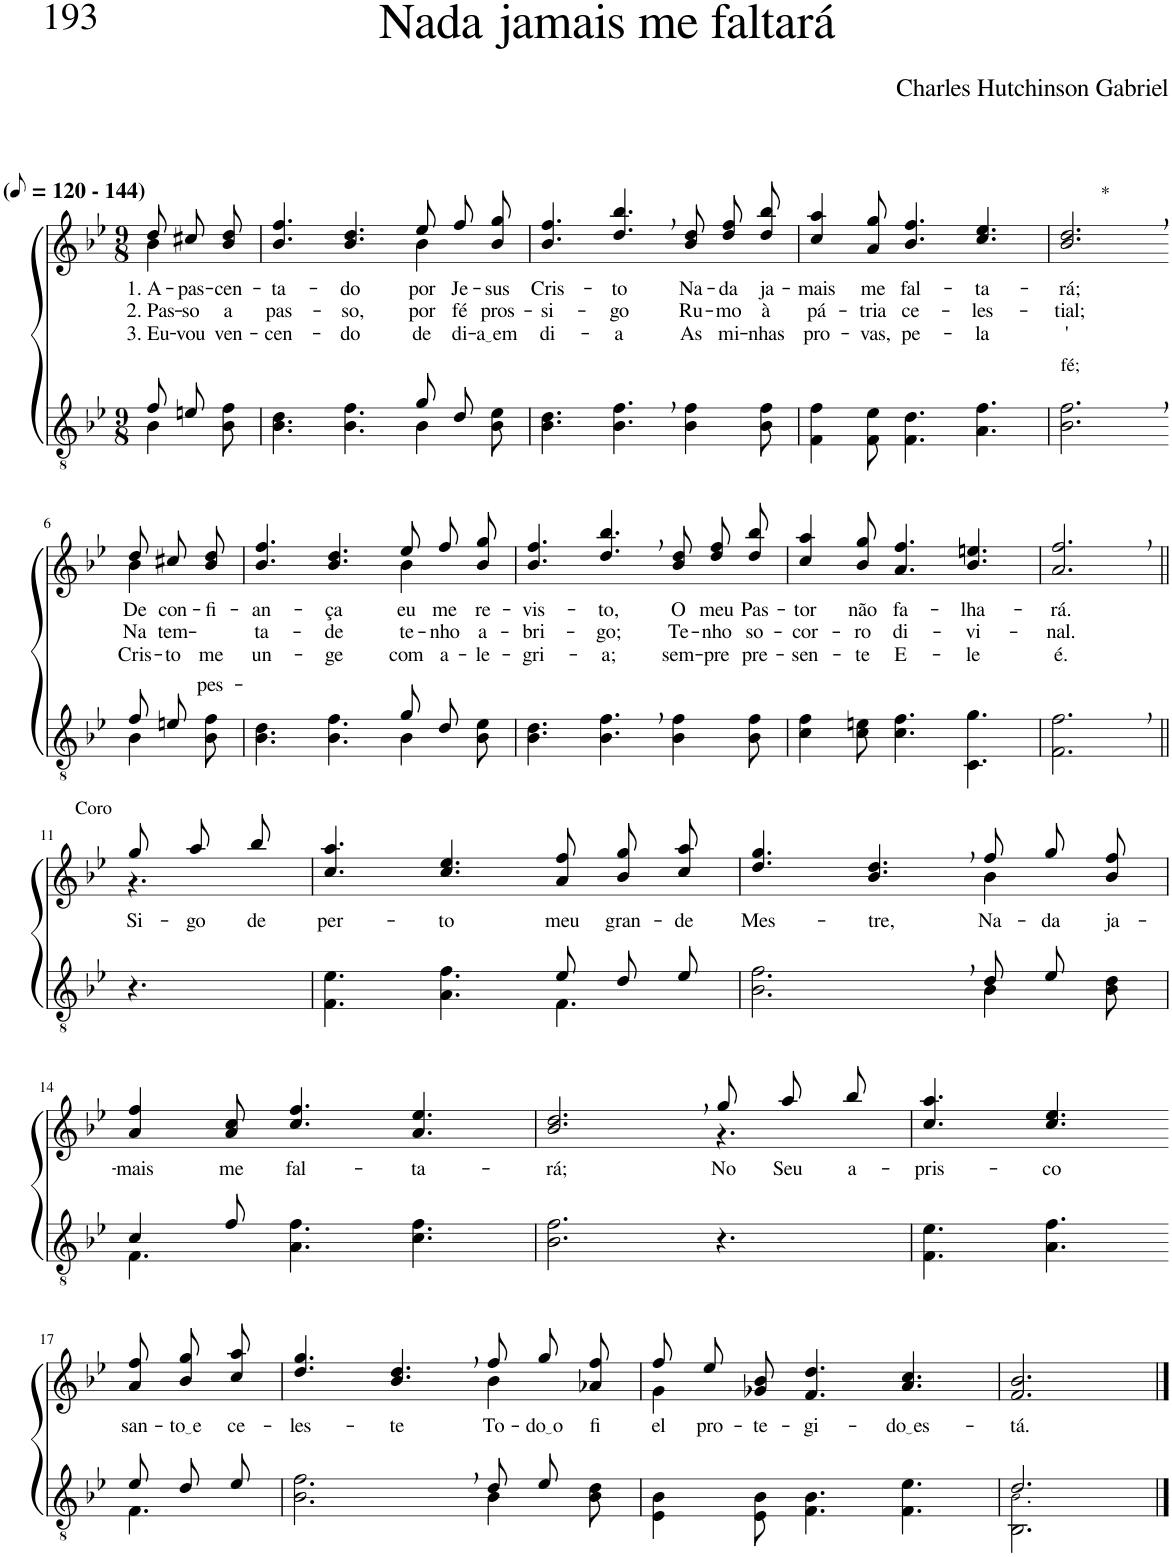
**kern	**kern	**text	**text	**text
*part2	*part1	*part1	*part1	*part1
*staff2	*staff1	*staff1	*staff1	*staff1
*I"Parte III e IV	*I"Parte I e II	*	*	*
*clefGv2	*clefG2	*	*	*
*Trd4c7	*Trd4c7	*	*	*
*k[b-e-]	*k[b-e-]	*	*	*
*M9/8	*M9/8	*	*	*
*MM60	*MM60	*	*	*
=1	=1	=1	=1	=1
*^	*^	*	*	*
!	!	!LO:TX:a:B:t=(	!	!	!	!
!	!	!LO:TX:a:B:t=- 144)	!	!	!	!
!	!	!	!	!LO:LY:b	!LO:LY:b	!LO:LY:b
8f/L	4B-\	8dd\L	4b-\	1. A-	2. Pas-	3. Eu-
!	!	!	!	!LO:LY:b	!LO:LY:b	!LO:LY:b
8en/J	.	8cc#X\	.	-pas-	-so	-vou
!	!	!	!	!LO:LY:b	!LO:LY:b	!LO:LY:b
8ryy	8B-\ 8f\	8b-\ 8dd\J	8ryy	-cen-	a	ven-
=2	=2	=2	=2	=2	=2	=2
!	!	!	!	!LO:LY:b	!LO:LY:b	!LO:LY:b
2.ryy	4.B-\ 4.d\	4.b-/ 4.ff/	2.ryy	-ta-	pas-	-cen-
!	!	!	!	!LO:LY:b	!LO:LY:b	!LO:LY:b
.	4.B-\ 4.f\	4.b-/ 4.dd/	.	-do	-so,	-do
!	!	!	!	!LO:LY:b	!LO:LY:b	!LO:LY:b
8g/L	4B-\	8ee-\L	4b-\	por	por	de
!	!	!	!	!LO:LY:b	!LO:LY:b	!LO:LY:b
8d/J	.	8ff\	.	Je-	fé	di-
!	!	!	!	!LO:LY:b	!LO:LY:b	!LO:LY:b
8ryy	8B-\ 8e-\	8b-\ 8gg\J	8ryy	-sus	pros-	a em
=3	=3	=3	=3	=3	=3	=3
!	!	!	!	!LO:LY:b	!LO:LY:b	!LO:LY:b
*v	*v	*	*	*	*	*
*	*v	*v	*	*	*
4.B-\ 4.d\	4.b-/ 4.ff/	Cris-	-si-	di-
!	!	!LO:LY:b	!LO:LY:b	!LO:LY:b
4.B-\, 4.f\,	4.dd/, 4.bb-/,	-to	-go	-a
!	!	!LO:LY:b	!LO:LY:b	!LO:LY:b
4B-\ 4f\	8b-\ 8dd\L	Na-	Ru-	As
!	!	!LO:LY:b	!LO:LY:b	!LO:LY:b
.	8dd\ 8ff\	-da	-mo	mi-
!	!	!LO:LY:b	!LO:LY:b	!LO:LY:b
8B-\ 8f\	8dd\ 8bb-\J	ja-	à	-nhas
=4	=4	=4	=4	=4
!	!	!LO:LY:b	!LO:LY:b	!LO:LY:b
4F\ 4f\	4cc/ 4aa/	-mais	pá-	pro-
!	!	!LO:LY:b	!LO:LY:b	!LO:LY:b
8F\ 8e-\	8a/ 8gg/	me	-tria	-vas,
!	!	!LO:LY:b	!LO:LY:b	!LO:LY:b
4.F\ 4.d\	4.b-/ 4.ff/	fal-	ce-	pe-
!	!	!LO:LY:b	!LO:LY:b	!LO:LY:b
4.A\ 4.f\	4.cc/ 4.ee-/	-ta-	-les-	-la
=5	=5	=5	=5	=5
!	!LO:TX:a:t=*	!	!	!
!LO:TX:a:t=fé;	!	!	!	!
!	!	!LO:LY:b	!LO:LY:b	!LO:LY:b
2.B-\, 2.f\,	2.b-/, 2.dd/,	-rá;	-tial;	'
!!LO:LB:g=z
=6-	=6-	=6-	=6-	=6-
*^	*^	*	*	*
!	!	!	!	!LO:LY:b	!LO:LY:b	!LO:LY:b
8f/L	4B-\	8dd\L	4b-\	-De	Na	Cris-
!	!	!	!	!LO:LY:b	!LO:LY:b	!LO:LY:b
8en/J	.	8cc#X\	.	con-	tem-	-to
!	!	!	!	!LO:LY:b	!LO:LY:b	!LO:LY:b
8ryy	8B-\ 8f\	8b-\ 8dd\J	8ryy	-fi-	-pes-	me
=7	=7	=7	=7	=7	=7	=7
!	!	!	!	!LO:LY:b	!LO:LY:b	!LO:LY:b
2.ryy	4.B-\ 4.d\	4.b-/ 4.ff/	2.ryy	-an-	-ta-	un-
!	!	!	!	!LO:LY:b	!LO:LY:b	!LO:LY:b
.	4.B-\ 4.f\	4.b-/ 4.dd/	.	-ça	-de	-ge
!	!	!	!	!LO:LY:b	!LO:LY:b	!LO:LY:b
8g/L	4B-\	8ee-\L	4b-\	eu	te-	com
!	!	!	!	!LO:LY:b	!LO:LY:b	!LO:LY:b
8d/J	.	8ff\	.	me	-nho	a-
!	!	!	!	!LO:LY:b	!LO:LY:b	!LO:LY:b
8ryy	8B-\ 8e-\	8b-\ 8gg\J	8ryy	re-	a-	-le-
=8	=8	=8	=8	=8	=8	=8
!	!	!	!	!LO:LY:b	!LO:LY:b	!LO:LY:b
*v	*v	*	*	*	*	*
*	*v	*v	*	*	*
4.B-\ 4.d\	4.b-/ 4.ff/	-vis-	-bri-	-gri-
!	!	!LO:LY:b	!LO:LY:b	!LO:LY:b
4.B-\, 4.f\,	4.dd/, 4.bb-/,	-to,	-go;	-a;
!	!	!LO:LY:b	!LO:LY:b	!LO:LY:b
4B-\ 4f\	8b-\ 8dd\L	O	Te-	sem-
!	!	!LO:LY:b	!LO:LY:b	!LO:LY:b
.	8dd\ 8ff\	meu	-nho	-pre
!	!	!LO:LY:b	!LO:LY:b	!LO:LY:b
8B-\ 8f\	8dd\ 8bb-\J	Pas-	so-	pre-
=9	=9	=9	=9	=9
!	!	!LO:LY:b	!LO:LY:b	!LO:LY:b
4c\ 4f\	4cc/ 4aa/	-tor	-cor-	-sen-
!	!	!LO:LY:b	!LO:LY:b	!LO:LY:b
8c\ 8en\	8b-/ 8gg/	não	-ro	-te
!	!	!LO:LY:b	!LO:LY:b	!LO:LY:b
4.c\ 4.f\	4.a/ 4.ff/	fa-	di-	E-
!	!	!LO:LY:b	!LO:LY:b	!LO:LY:b
4.C\ 4.g\	4.b-/ 4.een/	-lha-	-vi-	-le
=10	=10	=10	=10	=10
!	!	!LO:LY:b	!LO:LY:b	!LO:LY:b
2.F\, 2.f\,	2.a/, 2.ff/,	-rá.	-nal.	é.
!!LO:LB:g=z
=11||	=11||	=11||	=11||	=11||
!	!LO:TX:a:t=Coro	!	!	!
!	!	!LO:LY:b	!	!
*	*^	*	*	*
4.r	8gg/L	4.r	Si-	.	.
!	!	!	!LO:LY:b	!	!
.	8aa/	.	-go	.	.
!	!	!	!LO:LY:b	!	!
.	8bb-/J	.	de	.	.
*	*v	*v	*	*	*
=12	=12	=12	=12	=12
*^	*	*	*	*
!	!	!	!LO:LY:b	!	!
2.ryy	4.F\ 4.e-\	4.cc/ 4.aa/	per-	.	.
!	!	!	!LO:LY:b	!	!
.	4.A\ 4.f\	4.cc/ 4.ee-/	-to	.	.
!	!	!	!LO:LY:b	!	!
8e-/L	4.F\	8a\ 8ff\L	meu	.	.
!	!	!	!LO:LY:b	!	!
8d/	.	8b-\ 8gg\	gran-	.	.
!	!	!	!LO:LY:b	!	!
8e-/J	.	8cc\ 8aa\J	-de	.	.
=13	=13	=13	=13	=13	=13
!	!	!	!LO:LY:b	!	!
*	*	*^	*	*	*
2.ryy	2.B-\ 2.f\	4.dd/ 4.gg/	2.ryy	Mes-	.	.
!	!	!	!	!LO:LY:b	!	!
.	.	4.b-/, 4.dd/,	.	-tre,-	.	.
!	!	!	!	!LO:LY:b	!	!
8d/L	4B-\	8ff\L	4b-\	Na-	.	.
!	!	!	!	!LO:LY:b	!	!
8e-/J	.	8gg\	.	-da	.	.
!	!	!	!	!LO:LY:b	!	!
8ryy	8B-\ 8d\	8b-\ 8ff\J	8ryy	ja-	.	.
!!LO:LB:g=z
=14	=14	=14	=14	=14	=14	=14
!	!	!	!	!LO:LY:b	!	!
*	*	*v	*v	*	*	*
4c/	4.F\	4a/ 4ff/	-mais	.	.
!	!	!	!LO:LY:b	!	!
8f/	.	8a/ 8cc/	me	.	.
!	!	!	!LO:LY:b	!	!
4.ryy	4.A\ 4.f\	4.cc/ 4.ff/	fal-	.	.
!	!	!	!LO:LY:b	!	!
4ryy	4.c\ 4.f\	4.a/ 4.ee-/	-ta-	.	.
8ryy	.	.	.	.	.
*v	*v	*	*	*	*
=15	=15	=15	=15	=15
!	!	!LO:LY:b	!	!
*	*^	*	*	*
2.B-\ 2.f\	2.b-/, 2.dd/,	2.ryy	-rá;	.	.
!	!	!	!LO:LY:b	!	!
4.r	8gg/L	4.r	No	.	.
!	!	!	!LO:LY:b	!	!
.	8aa/	.	Seu	.	.
!	!	!	!LO:LY:b	!	!
.	8bb-/J	.	a-	.	.
*	*v	*v	*	*	*
=16	=16	=16	=16	=16
!	!	!LO:LY:b	!	!
4.F\ 4.e-\	4.cc/ 4.aa/	-pris-	.	.
!	!	!LO:LY:b	!	!
4.A\ 4.f\	4.cc/ 4.ee-/	-co	.	.
!!LO:LB:g=z
=17-	=17-	=17-	=17-	=17-
*^	*	*	*	*
!	!	!	!LO:LY:b	!	!
8e-/L	4.F\	8a\ 8ff\L	san-	.	.
!	!	!	!LO:LY:b	!	!
8d/	.	8b-\ 8gg\	to e	.	.
!	!	!	!LO:LY:b	!	!
8e-/J	.	8cc\ 8aa\J	ce-	.	.
=18	=18	=18	=18	=18	=18
!	!	!	!LO:LY:b	!	!
*	*	*^	*	*	*
2.ryy	2.B-\ 2.f\	4.dd/ 4.gg/	2.ryy	-les-	.	.
!	!	!	!	!LO:LY:b	!	!
.	.	4.b-/, 4.dd/,	.	-te	.	.
!	!	!	!	!LO:LY:b	!	!
8d/L	4B-\	8ff\L	4b-\	To-	.	.
!	!	!	!	!LO:LY:b	!	!
8e-/J	.	8gg\	.	do o	.	.
!	!	!	!	!LO:LY:b	!	!
8ryy	8B-\ 8d\	8a-X\ 8ff\J	8ryy	fi-	.	.
=19	=19	=19	=19	=19	=19	=19
!	!	!	!	!LO:LY:b	!	!
*v	*v	*	*	*	*	*
4E-\ 4B-\	8ff\L	4g\	-el	.	.
!	!	!	!LO:LY:b	!	!
.	8ee-\	.	pro-	.	.
!	!	!	!LO:LY:b	!	!
8E-\ 8B-\	8g-X\ 8b-\J	2..ryy	-te-	.	.
!	!	!	!LO:LY:b	!	!
4.F\ 4.B-\	4.f/ 4.dd/	.	-gi-	.	.
!	!	!	!LO:LY:b	!	!
4.F\ 4.e-\	4.a/ 4.cc/	.	do es	.	.
*	*v	*v	*	*	*
=20	=20	=20	=20	=20
*^	*	*	*	*
!	!	!	!LO:LY:b	!	!
2.d/	2.BB-\ 2.B-!\	2.f/ 2.b-/	-tá.	.	.
*v	*v	*	*	*	*
==	==	==	==	==
*-	*-	*-	*-	*-
